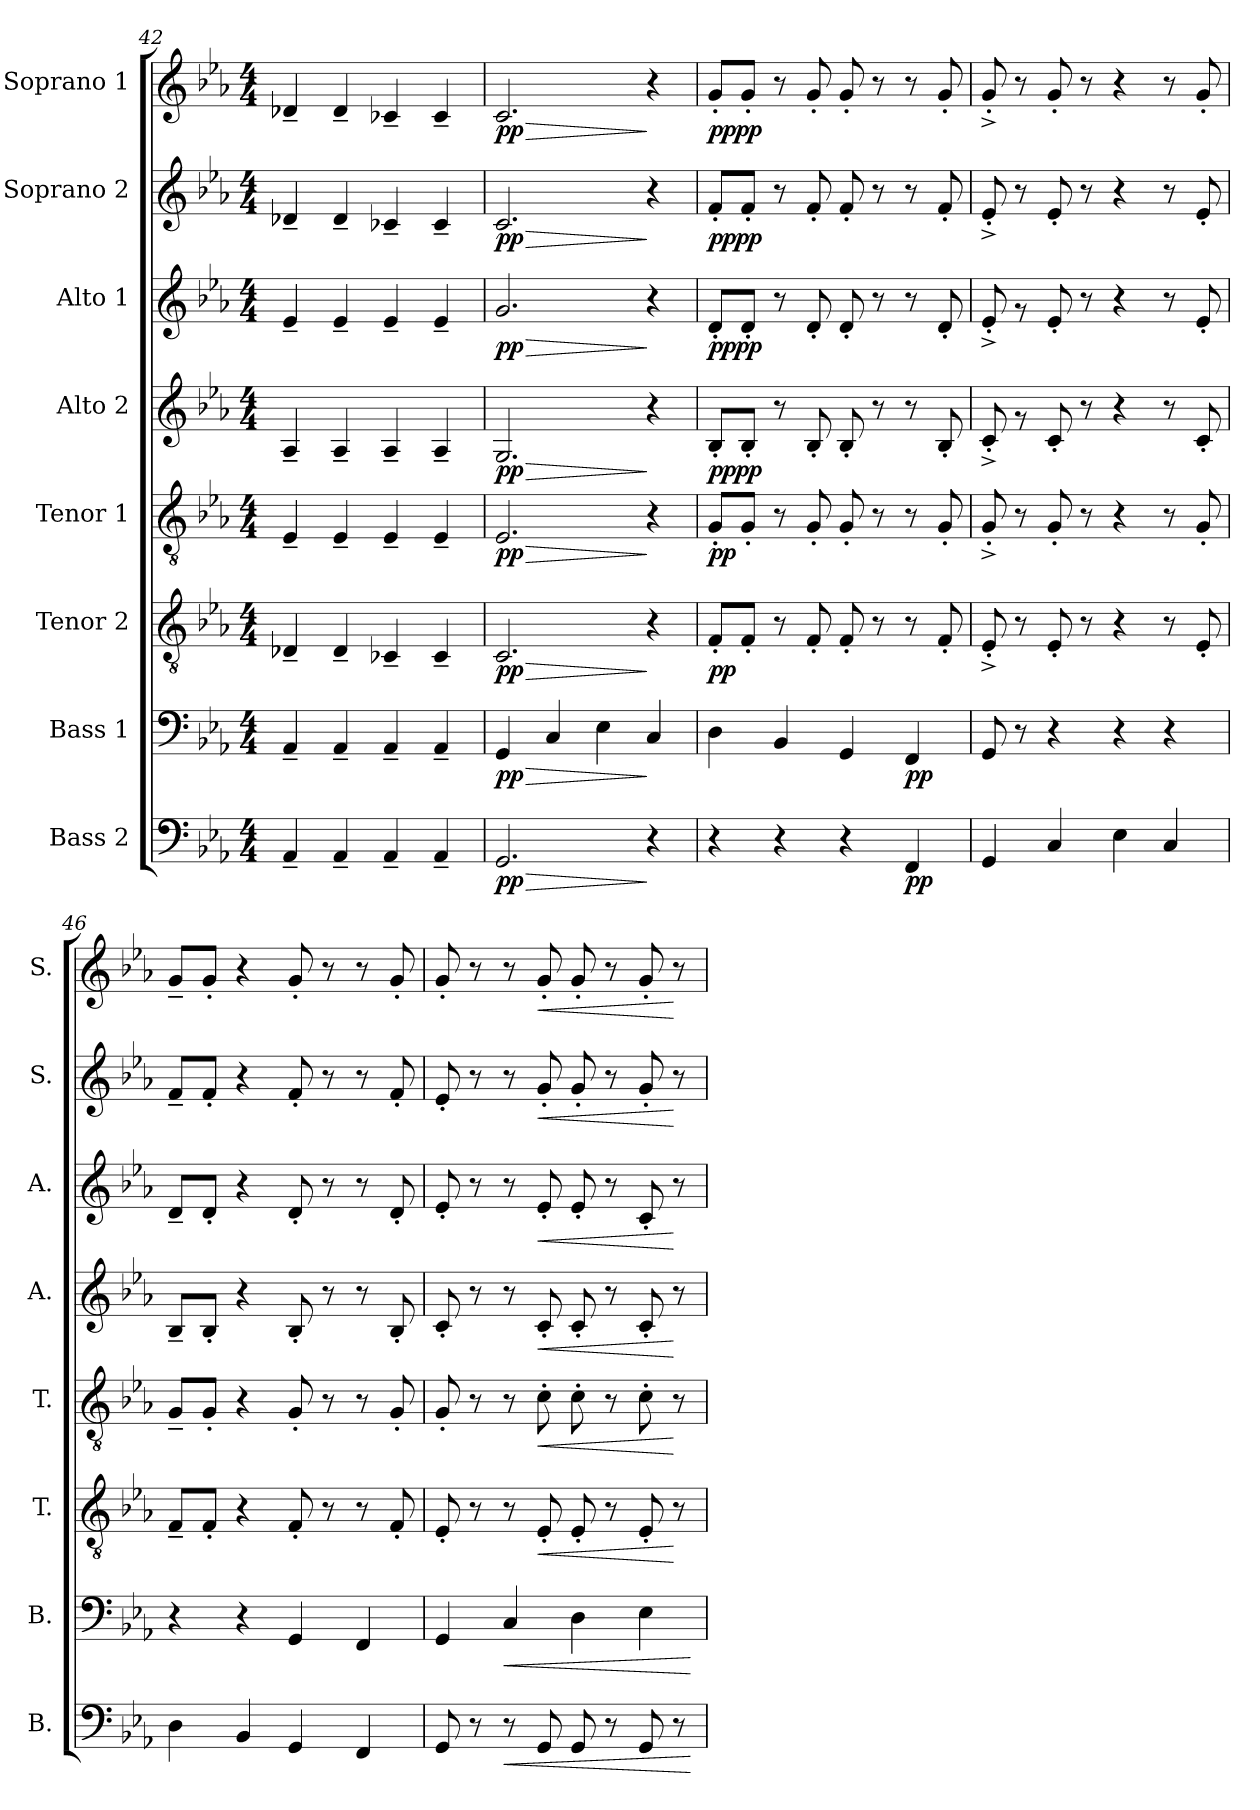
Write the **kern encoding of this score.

**kern	**dynam	**kern	**dynam	**kern	**dynam	**kern	**dynam	**kern	**dynam	**kern	**dynam	**kern	**dynam	**kern	**dynam
*part8	*part8	*part7	*part7	*part6	*part6	*part5	*part5	*part4	*part4	*part3	*part3	*part2	*part2	*part1	*part1
*staff8	*staff8	*staff7	*staff7	*staff6	*staff6	*staff5	*staff5	*staff4	*staff4	*staff3	*staff3	*staff2	*staff2	*staff1	*staff1
*I"Bass 2	*	*I"Bass 1	*	*I"Tenor 2	*	*I"Tenor 1	*	*I"Alto 2	*	*I"Alto 1	*	*I"Soprano 2	*	*I"Soprano 1	*
*I'B.	*	*I'B.	*	*I'T.	*	*I'T.	*	*I'A.	*	*I'A.	*	*I'S.	*	*I'S.	*
*clefF4	*	*clefF4	*	*clefGv2	*	*clefGv2	*	*clefG2	*	*clefG2	*	*clefG2	*	*clefG2	*
*k[b-e-a-]	*	*k[b-e-a-]	*	*k[b-e-a-]	*	*k[b-e-a-]	*	*k[b-e-a-]	*	*k[b-e-a-]	*	*k[b-e-a-]	*	*k[b-e-a-]	*
*M4/4	*	*M4/4	*	*M4/4	*	*M4/4	*	*M4/4	*	*M4/4	*	*M4/4	*	*M4/4	*
=42	=42	=42	=42	=42	=42	=42	=42	=42	=42	=42	=42	=42	=42	=42	=42
4AA-~/	.	4AA-~/	.	4D-X~/	.	4E-~/	.	4A-~/	.	4e-~/	.	4d-X~/	.	4d-X~/	.
4AA-~/	.	4AA-~/	.	4D-~/	.	4E-~/	.	4A-~/	.	4e-~/	.	4d-~/	.	4d-~/	.
4AA-~/	.	4AA-~/	.	4C-X~/	.	4E-~/	.	4A-~/	.	4e-~/	.	4c-X~/	.	4c-X~/	.
4AA-~/	.	4AA-~/	.	4C-~/	.	4E-~/	.	4A-~/	.	4e-~/	.	4c-~/	.	4c-~/	.
!!LO:PB:g=z
=43	=43	=43	=43	=43	=43	=43	=43	=43	=43	=43	=43	=43	=43	=43	=43
*	*	*	*	*	*	*	*	*	*	*	*	*	*	*MM120	*
!	!LO:HP:b	!	!LO:HP:b	!	!LO:HP:b	!	!LO:HP:b	!	!LO:HP:b	!	!LO:HP:b	!	!LO:HP:b	!	!LO:HP:b
!	!LO:DY:n=1:b	!	!LO:DY:n=1:b	!	!LO:DY:n=1:b	!	!LO:DY:n=1:b	!	!LO:DY:n=1:b	!	!LO:DY:n=1:b	!	!LO:DY:n=1:b	!	!LO:DY:n=1:b
2.GG/	> pp	4GG/	> pp	2.C/	> pp	2.E-/	> pp	2.G/	> pp	2.g/	> pp	2.c/	> pp	2.c/	> pp
.	.	4C/	.	.	.	.	.	.	.	.	.	.	.	.	.
.	.	4E-\	.	.	.	.	.	.	.	.	.	.	.	.	.
4r	]	4C/	]	4r	]	4r	]	4r	]	4r	]	4r	]	4r	]
=44	=44	=44	=44	=44	=44	=44	=44	=44	=44	=44	=44	=44	=44	=44	=44
!	!	!	!	!	!LO:DY:b	!	!LO:DY:b	!	!LO:DY:b	!	!	!	!	!	!
!	!	!	!	!	!	!	!	!	!LO:DY:n=1:b	!	!LO:DY:b	!	!	!	!
!	!	!	!	!	!	!	!	!	!	!	!LO:DY:n=1:b	!	!LO:DY:b	!	!
!	!	!	!	!	!	!	!	!	!	!	!	!	!LO:DY:n=1:b	!	!LO:DY:b
!	!	!	!	!	!	!	!	!	!	!	!	!	!	!	!LO:DY:n=1:b
4r	.	4D\	.	8F'/L	pp	8G'/L	pp	8B-'/L	pp pp	8d'/L	pp pp	8f'/L	pp pp	8g'/L	pp pp
.	.	.	.	8F'/J	.	8G'/J	.	8B-'/J	.	8d'/J	.	8f'/J	.	8g'/J	.
4r	.	4BB-/	.	8r	.	8r	.	8r	.	8r	.	8r	.	8r	.
.	.	.	.	8F'/	.	8G'/	.	8B-'/	.	8d'/	.	8f'/	.	8g'/	.
4r	.	4GG/	.	8F'/	.	8G'/	.	8B-'/	.	8d'/	.	8f'/	.	8g'/	.
.	.	.	.	8r	.	8r	.	8r	.	8r	.	8r	.	8r	.
!	!LO:DY:b	!	!LO:DY:b	!	!	!	!	!	!	!	!	!	!	!	!
4FF/	pp	4FF/	pp	8r	.	8r	.	8r	.	8r	.	8r	.	8r	.
.	.	.	.	8F'/	.	8G'/	.	8B-'/	.	8d'/	.	8f'/	.	8g'/	.
=45	=45	=45	=45	=45	=45	=45	=45	=45	=45	=45	=45	=45	=45	=45	=45
4GG/	.	8GG/	.	8E-^'/	.	8G^'/	.	8c^'/	.	8e-^'/	.	8e-^'/	.	8g^'/	.
.	.	8r	.	8r	.	8r	.	8rg	.	8rg	.	8r	.	8r	.
4C/	.	4r	.	8E-'/	.	8G'/	.	8c'/	.	8e-'/	.	8e-'/	.	8g'/	.
.	.	.	.	8r	.	8r	.	8r	.	8r	.	8r	.	8r	.
4E-\	.	4r	.	4r	.	4r	.	4r	.	4r	.	4r	.	4r	.
4C/	.	4r	.	8r	.	8r	.	8r	.	8r	.	8r	.	8r	.
.	.	.	.	8E-'/	.	8G'/	.	8c'/	.	8e-'/	.	8e-'/	.	8g'/	.
=46	=46	=46	=46	=46	=46	=46	=46	=46	=46	=46	=46	=46	=46	=46	=46
4D\	.	4r	.	8F~/L	.	8G~/L	.	8B-~/L	.	8d~/L	.	8f~/L	.	8g~/L	.
.	.	.	.	8F'/J	.	8G'/J	.	8B-'/J	.	8d'/J	.	8f'/J	.	8g'/J	.
4BB-/	.	4r	.	4r	.	4r	.	4r	.	4r	.	4r	.	4r	.
4GG/	.	4GG/	.	8F'/	.	8G'/	.	8B-'/	.	8d'/	.	8f'/	.	8g'/	.
.	.	.	.	8r	.	8r	.	8r	.	8r	.	8r	.	8r	.
4FF/	.	4FF/	.	8r	.	8r	.	8r	.	8r	.	8r	.	8r	.
.	.	.	.	8F'/	.	8G'/	.	8B-'/	.	8d'/	.	8f'/	.	8g'/	.
=47	=47	=47	=47	=47	=47	=47	=47	=47	=47	=47	=47	=47	=47	=47	=47
8GG/	.	4GG/	.	8E-'/	.	8G'/	.	8c'/	.	8e-'/	.	8e-'/	.	8g'/	.
8r	.	.	.	8r	.	8r	.	8r	.	8r	.	8r	.	8r	.
!	!LO:HP:b	!	!LO:HP:b	!	!	!	!	!	!	!	!	!	!	!	!
8r	<	4C/	<	8r	.	8r	.	8r	.	8r	.	8r	.	8r	.
!	!	!	!	!	!LO:HP:b	!	!LO:HP:b	!	!LO:HP:b	!	!LO:HP:b	!	!LO:HP:b	!	!LO:HP:b
8GG/	.	.	.	8E-'/	<	8c'\	<	8c'/	<	8e-'/	<	8g'/	<	8g'/	<
8GG/	.	4D\	.	8E-'/	.	8c'\	.	8c'/	.	8e-'/	.	8g'/	.	8g'/	.
8r	.	.	.	8r	.	8r	.	8r	.	8r	.	8r	.	8r	.
8GG/	.	4E-\	.	8E-'/	.	8c'\	.	8c'/	.	8c'/	.	8g'/	.	8g'/	.
8r	.	.	.	8r	[	8r	[	8r	[	8r	[	8r	[	8r	[
.	[	.	[	.	.	.	.	.	.	.	.	.	.	.	.
=	=	=	=	=	=	=	=	=	=	=	=	=	=	=	=
*-	*-	*-	*-	*-	*-	*-	*-	*-	*-	*-	*-	*-	*-	*-	*-
